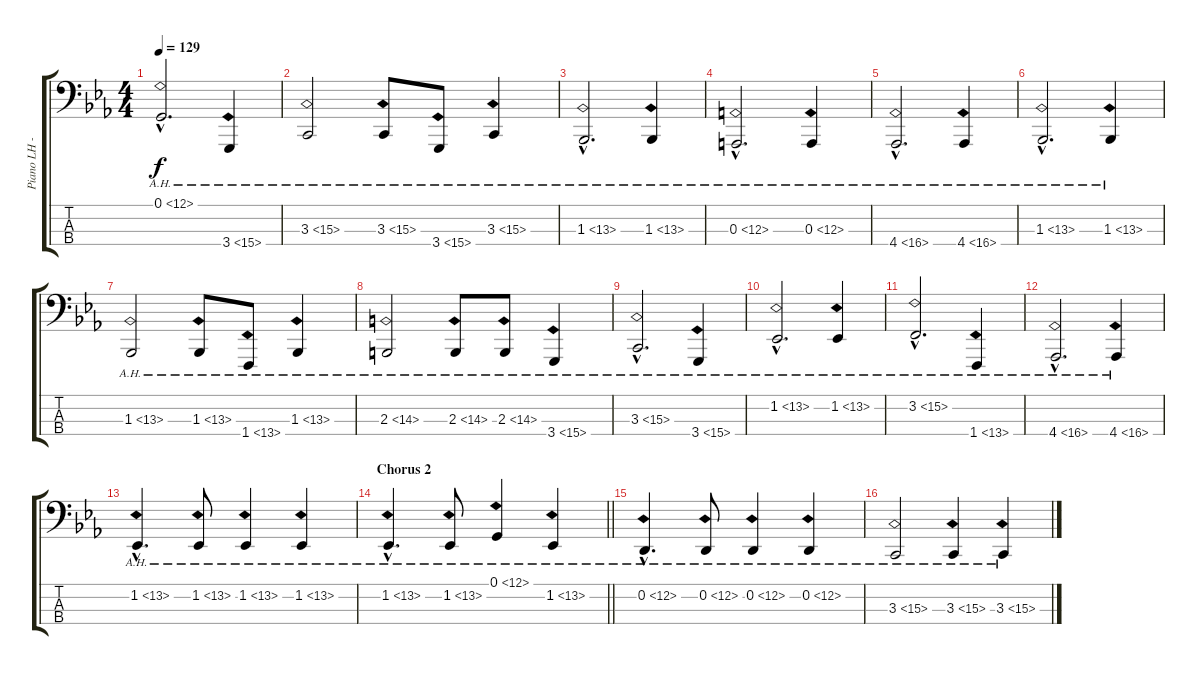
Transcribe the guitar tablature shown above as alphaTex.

\track ("Piano LH - Elton John" "Piano LH -") {instrument acousticgrandpiano}
\staff {score tabs}
\tuning (G2 D2 A1 E1) {hide}
\ts (4 4)
\tempo 129
\clef f4
\ks eb
0.1{ah 12 hac}.2{d dy f} 3.4{ah 12}.4 |
3.3{ah 12}.2 3.3{ah 12}.8 3.4{ah 12}.8 3.3{ah 12}.4 |
1.3{ah 12 hac}.2{d} 1.3{ah 12}.4 |
0.3{ah 12 hac}.2{d} 0.3{ah 12}.4 |
4.4{ah 12 hac}.2{d} 4.4{ah 12}.4 |
1.3{ah 12 hac}.2{d} 1.3{ah 12}.4 |
1.3{ah 12}.2 1.3{ah 12}.8 1.4{ah 12}.8 1.3{ah 12}.4 |
2.3{ah 12}.2 2.3{ah 12}.8 2.3{ah 12}.8 3.4{ah 12}.4 |
3.3{ah 12 hac}.2{d} 3.4{ah 12}.4 |
1.2{ah 12 hac}.2{d} 1.2{ah 12}.4 |
3.2{ah 12 hac}.2{d} 1.4{ah 12}.4 |
4.4{ah 12 hac}.2{d} 4.4{ah 12}.4 |
1.2{ah 12 hac}.4{d} 1.2{ah 12}.8 1.2{ah 12}.4 1.2{ah 12}.4 |
\section ("" "Chorus 2")
\barLineRight lightlight
1.2{ah 12 hac}.4{d} 1.2{ah 12}.8 0.1{ah 12}.4 1.2{ah 12}.4 |
0.2{ah 12 hac}.4{d} 0.2{ah 12}.8 0.2{ah 12}.4 0.2{ah 12}.4 |
3.3{ah 12}.2 3.3{ah 12}.4 3.3{ah 12}.4
